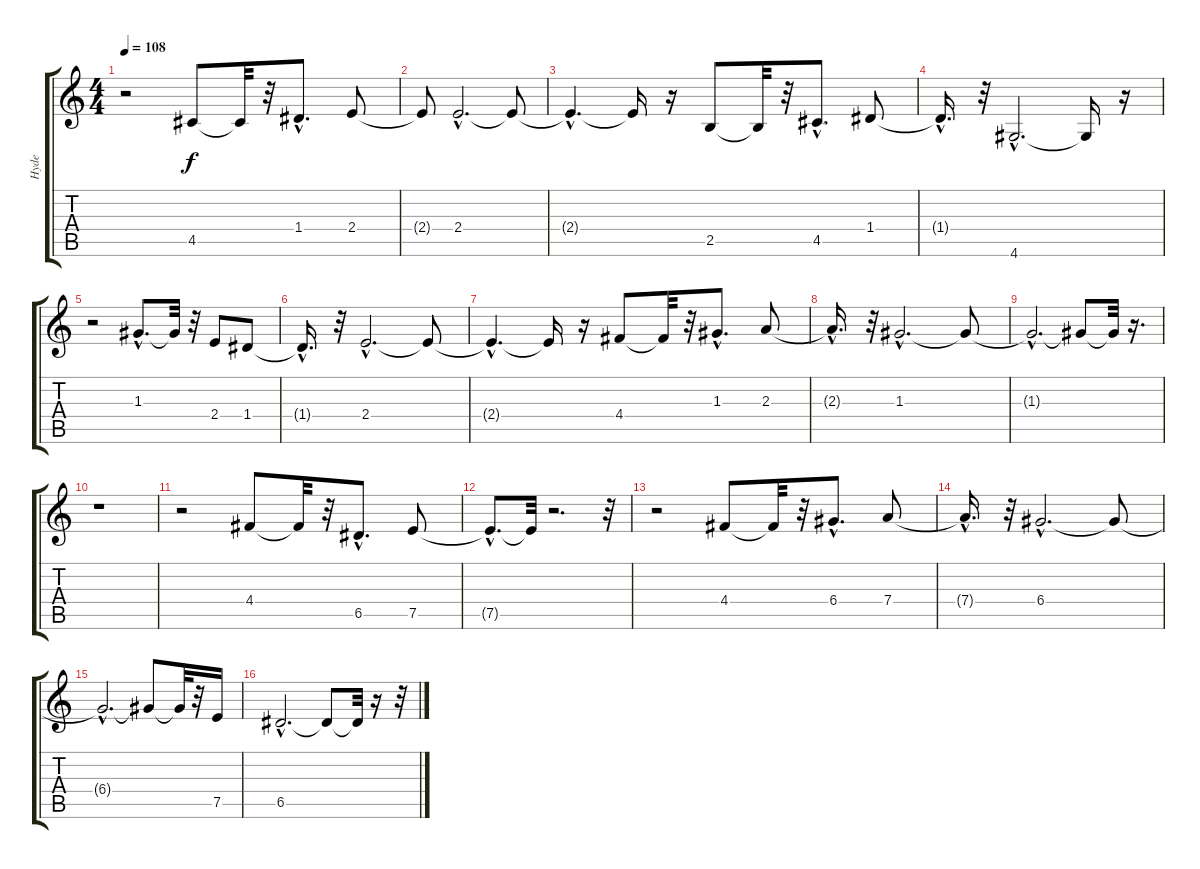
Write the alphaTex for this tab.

\track ("Hyde" "Hyde") {instrument electricguitarjazz}
\staff {score tabs}
\tuning (E4 B3 G3 D3 A2 E2) {hide}
\ts (4 4)
\tempo 108
\clef g2
\ks c
r.2{dy f} 4.5.8 4.5{t}.32 r.32 1.4{hac}.8{d} 2.4.8 |
2.4{t}.8 2.4{hac}.2{d} 2.4{t}.8 |
2.4{hac t}.4{d} 2.4{t}.16 r.16 2.5.8 2.5{t}.32 r.32 4.5{hac}.8{d} 1.4.8 |
1.4{hac t}.16{d} r.32 4.6{hac}.2{d} 4.6{t}.16 r.16 |
r.2 1.3{hac}.8{d} 1.3{t}.32 r.32 2.4.8 1.4.8 |
1.4{hac t}.16{d} r.32 2.4{hac}.2{d} 2.4{t}.8 |
2.4{hac t}.4{d} 2.4{t}.16 r.16 4.4.8 4.4{t}.32 r.32 1.3{hac}.8{d} 2.3.8 |
2.3{hac t}.16{d} r.32 1.3{hac}.2{d} 1.3{t}.8 |
1.3{hac t}.2{d} 1.3{t}.8 1.3{t}.32 r.16{d} |
r.1 |
r.2 4.4.8 4.4{t}.32 r.32 6.5{hac}.8{d} 7.5.8 |
7.5{hac t}.8{d} 7.5{t}.32 r.2{d} r.32 |
r.2 4.4.8 4.4{t}.32 r.32 6.4{hac}.8{d} 7.4.8 |
7.4{hac t}.16{d} r.32 6.4{hac}.2{d} 6.4{t}.8 |
6.4{hac t}.2{d} 6.4{t}.8 6.4{t}.32 r.32 7.5.16 |
6.5{hac}.2{d} 6.5{t}.8 6.5{t}.32 r.16 r.32
